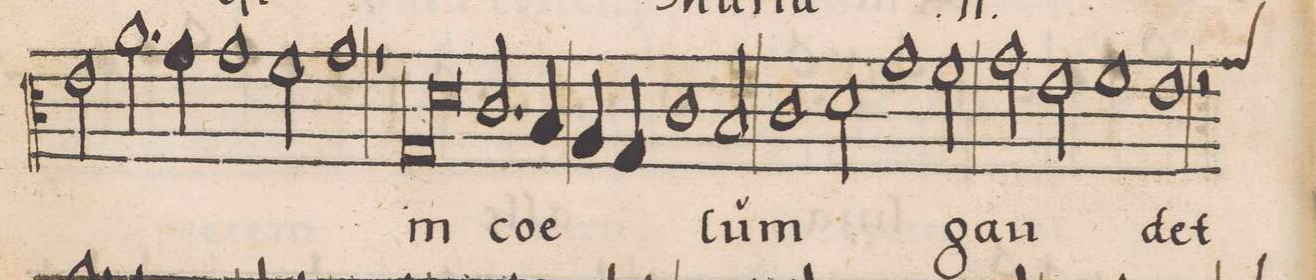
**kern	**text
*I"CANTVS	*
*clefC3	*
*k[]	*
*met(C|)	*
*M2/1	*
2e\	eſt
2.a\	Ma-
=35-	=35-
4g\	.
1g\	-ri-
2f\	.
=36-	=36-
1g\	-a
*	*Xij
1r	.
=37-	=37-
*lig	*
1G/	in
1d\	.
*Xlig	*
=38-	=38-
2.c/	coe-
4B/	.
4A/	.
4G/	.
1c\	.
=39-	=39-
2B/	-lum
1c\	.
=40-	=40-
2d\	.
1g\	.
2f\	.
=41-	=41-
2g\	gau-
2e\	.
1f\	.
=42-	=42-
*custos:g	*
1e\	-det
2r	.
*	*ij
*-	*-
